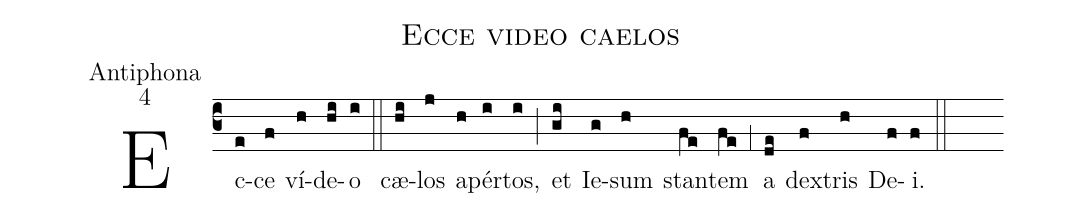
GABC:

name:Ecce video caelos;
office-part:Antiphona;
mode:4;
%%
(c3) Ec(e)ce(f) ví(h)de(hi)o(i) (::)
cæ(hi)los(j) a(h)pér(i)tos,(i) (;) et(gi) Ie(g)sum(h) stan(fe)tem(fe) (,1) a(de) dex(f)tris(h) De(f)i.(f) (::)
